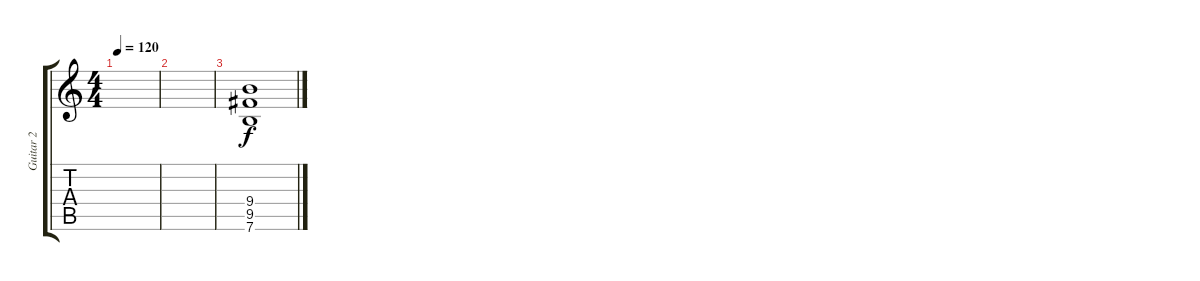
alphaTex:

\track ("Guitar 2" "Guitar 2") {instrument distortionguitar}
\staff {score tabs}
\tuning (E4 B3 G3 D3 A2 E2) {hide}
\ts (4 4)
\tempo 120
\clef g2
\ks c
|
|
(9.4 9.5 7.6).1
